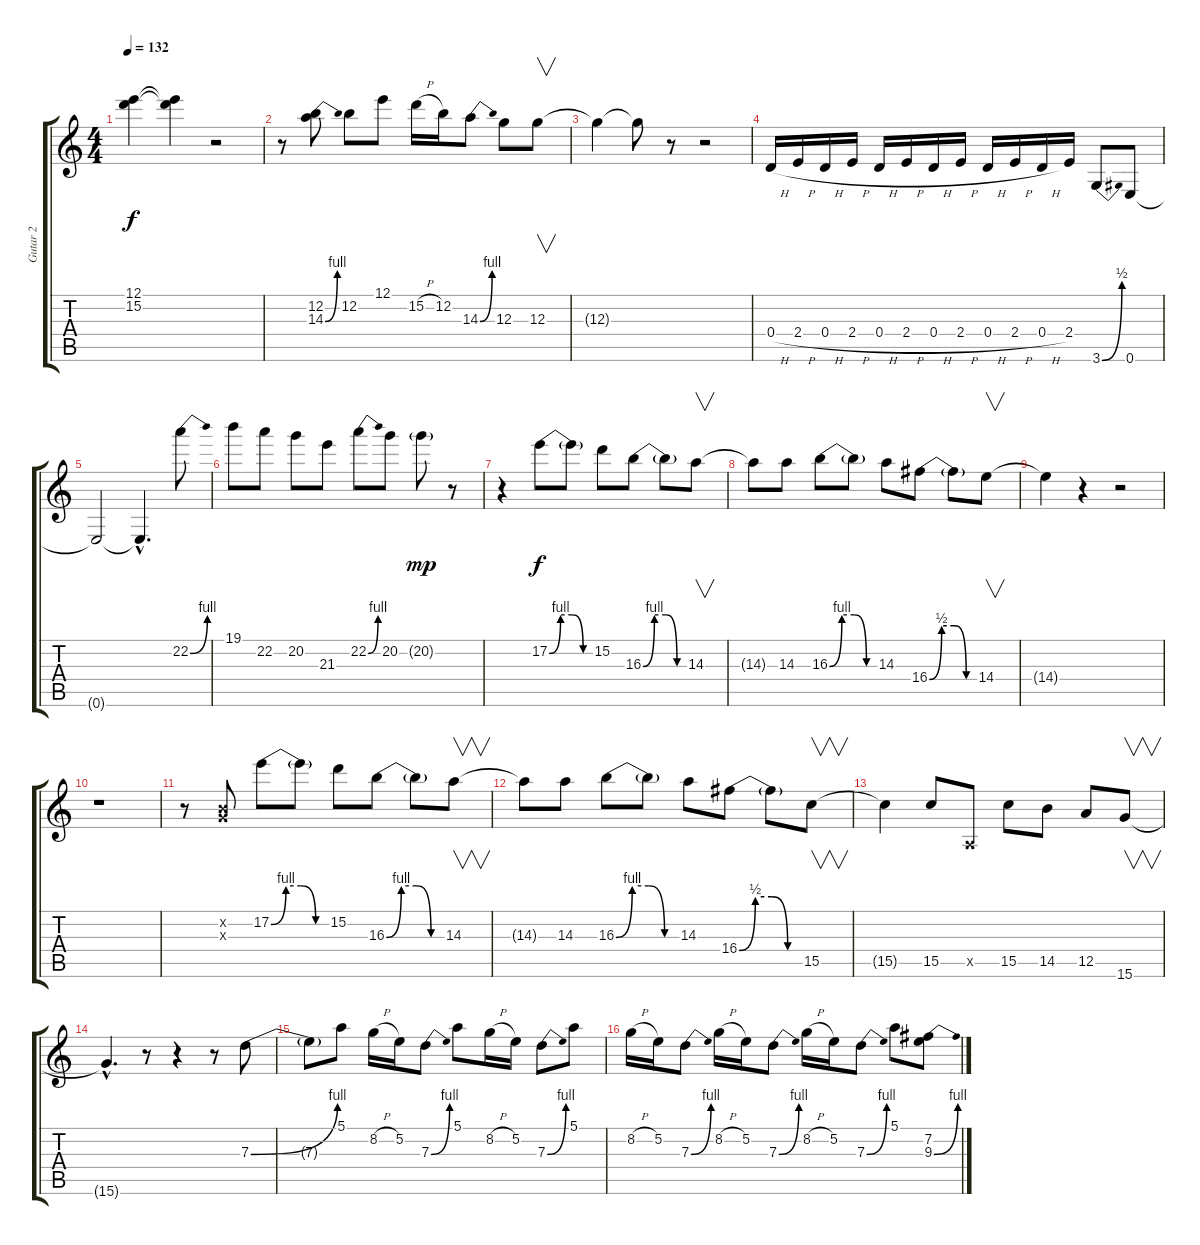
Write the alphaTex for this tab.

\track ("Gutar 2" "Gutar 2") {instrument distortionguitar}
\staff {score tabs}
\tuning (E4 B3 G3 D3 A2 E2) {hide}
\ts (4 4)
\tempo 132
\clef g2
\ks c
(12.1{t} 15.2{t}).4{dy f} (12.1{t} 15.2{t}).4 r.2 |
r.8 (12.2 14.3{be (bend 0 0 60 4)}).8 12.2.8 12.1.8 15.2{h}.16 12.2.16 14.3{be (bend 0 0 60 4)}.8 12.3.8 12.3.8{v} |
12.3{t}.4 12.3{t}.8 r.8 r.2 |
0.4{h}.16 2.4{h}.16 0.4{h}.16 2.4{h}.16 0.4{h}.16 2.4{h}.16 0.4{h}.16 2.4{h}.16 0.4{h}.16 2.4{h}.16 0.4{h}.16 2.4.16 3.6{be (bend 0 0 60 2)}.8 0.6.8 |
0.6{t}.2 0.6{hac t}.4{d} 22.2{be (bend 0 0 60 4)}.8 |
19.1.8 22.2.8 20.2.8 21.3.8 22.2{be (bend 0 0 60 4)}.8 20.2.8 20.2{g}.8{dy mp} r.8 |
r.4 17.2{be (custom 0 0 15 4 30 4 45 0 60 0)}.8{dy f} 17.2{t}.8 15.2.8 16.3{be (custom 0 0 15 4 30 4 45 0 60 0)}.8 16.3{t}.8 14.3.8{v} |
14.3{t}.8 14.3.8 16.3{be (custom 0 0 15 4 30 4 45 0 60 0)}.8 16.3{t}.8 14.3.8 16.4{be (custom 0 0 15 2 30 2 45 0 60 0)}.8 16.4{t}.8 14.4.8{v} |
14.4{t}.4 r.4 r.2 |
r.1 |
r.8 (0.2{x} 0.3{x}).8 17.2{be (custom 0 0 15 4 30 4 45 0 60 0)}.8 17.2{t}.8 15.2.8 16.3{be (custom 0 0 15 4 30 4 45 0 60 0)}.8 16.3{t}.8 14.3.8{v} |
14.3{t}.8 14.3.8 16.3{be (custom 0 0 15 4 30 4 45 0 60 0)}.8 16.3{t}.8 14.3.8 16.4{be (custom 0 0 15 2 30 2 45 0 60 0)}.8 16.4{t}.8 15.5.8{v} |
15.5{t}.4 15.5.8 0.5{x}.8 15.5.8 14.5.8 12.5.8 15.6.8{v} |
15.6{hac t}.4{d} r.8 r.4 r.8 7.3{be (bend 0 0 60 4)}.8 |
7.3{t}.8 5.1.8 8.2{h}.16 5.2.16 7.3{be (bend 0 0 60 4)}.8 5.1.8 8.2{h}.16 5.2.16 7.3{be (bend 0 0 60 4)}.8 5.1.8 |
8.2{h}.16 5.2.16 7.3{be (bend 0 0 60 4)}.8 8.2{h}.16 5.2.16 7.3{be (bend 0 0 60 4)}.8 8.2{h}.16 5.2.16 7.3{be (bend 0 0 60 4)}.8 5.1.8 (7.2 9.3{be (bend 0 0 60 4)}).8
